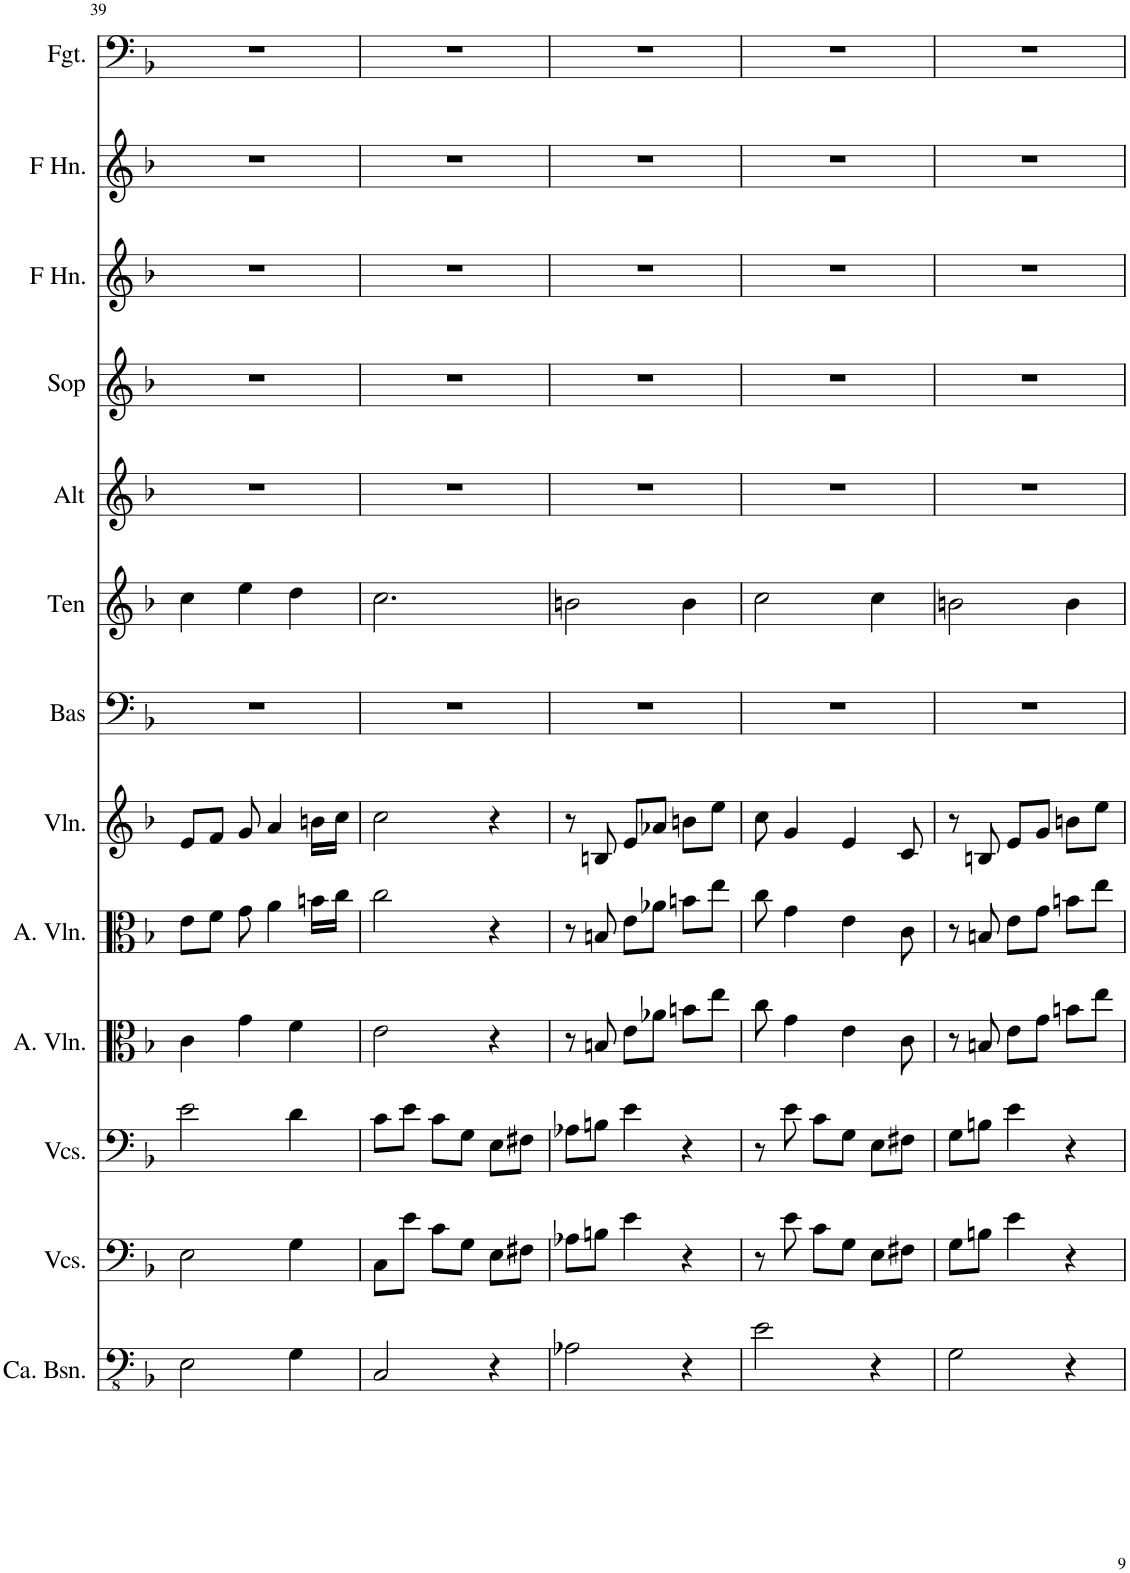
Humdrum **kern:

**kern	**kern	**kern	**kern	**kern	**kern	**kern	**kern	**kern	**kern	**kern	**kern	**kern
*part13	*part12	*part11	*part10	*part9	*part8	*part7	*part6	*part5	*part4	*part3	*part2	*part1
*staff13	*staff12	*staff11	*staff10	*staff9	*staff8	*staff7	*staff6	*staff5	*staff4	*staff3	*staff2	*staff1
*I"Contrabassen, Double Bass	*I"Violoncellos, Cello II	*I"Violoncellos, Cello I	*I"Altviolen, Viola II	*I"Altviolen, Viola I	*I"Violen, Violin	*I"Bas	*I"Tenor	*I"Alt	*I"Sopraan	*I"Hoorn in F, Horn in F III,IV	*I"Hoorn in F, Horn in F I,II	*I"Fagot, Bassoon
*I'Ca. Bsn.	*I'Vcs.	*I'Vcs.	*I'A. Vln.	*I'A. Vln.	*I'Vln.	*I'Bas	*I'Ten	*I'Alt	*I'Sop	*I'F Hn.	*I'F Hn.	*I'Fgt.
!!LO:PB:g=z
*clefFv4	*clefF4	*clefF4	*clefC3	*clefC3	*clefG2	*clefF4	*clefG2	*clefG2	*clefG2	*clefG2	*clefG2	*clefF4
*	*	*	*	*	*	*	*Trd1c2	*Trd1c2	*	*Trd4c7	*Trd4c7	*
*k[b-]	*k[b-]	*k[b-]	*k[b-]	*k[b-]	*k[b-]	*k[b-]	*k[b-]	*k[b-]	*k[b-]	*k[b-]	*k[b-]	*k[b-]
*M3/4	*M3/4	*M3/4	*M3/4	*M3/4	*M3/4	*M3/4	*M3/4	*M3/4	*M3/4	*M3/4	*M3/4	*M3/4
=39	=39	=39	=39	=39	=39	=39	=39	=39	=39	=39	=39	=39
2EE\	2E\	2e\	4c\	8e\L	8e/L	2.r	4cc\	2.r	2.r	2.r	2.r	2.r
.	.	.	.	8f\J	8f/J	.	.	.	.	.	.	.
.	.	.	4g\	8g\	8g/	.	4ee\	.	.	.	.	.
.	.	.	.	4a\	4a/	.	.	.	.	.	.	.
4GG\	4G\	4d\	4f\	.	.	.	4dd\	.	.	.	.	.
.	.	.	.	16bn\LL	16bn\LL	.	.	.	.	.	.	.
.	.	.	.	16cc\JJ	16cc\JJ	.	.	.	.	.	.	.
=40	=40	=40	=40	=40	=40	=40	=40	=40	=40	=40	=40	=40
2CC/	8C\L	8c\L	2e\	2cc\	2cc\	2.r	2.cc\	2.r	2.r	2.r	2.r	2.r
.	8e\J	8e\J	.	.	.	.	.	.	.	.	.	.
.	8c\L	8c\L	.	.	.	.	.	.	.	.	.	.
.	8G\J	8G\J	.	.	.	.	.	.	.	.	.	.
4r	8E\L	8E\L	4r	4r	4r	.	.	.	.	.	.	.
.	8F#X\J	8F#X\J	.	.	.	.	.	.	.	.	.	.
=41	=41	=41	=41	=41	=41	=41	=41	=41	=41	=41	=41	=41
2AA-X\	8A-X\L	8A-X\L	8r	8r	8r	2.r	2bn\	2.r	2.r	2.r	2.r	2.r
.	8Bn\J	8Bn\J	8Bn/	8Bn/	8Bn/	.	.	.	.	.	.	.
.	4e\	4e\	8e\L	8e\L	8e/L	.	.	.	.	.	.	.
.	.	.	8a-X\J	8a-X\J	8a-X/J	.	.	.	.	.	.	.
4r	4r	4r	8bn\L	8bn\L	8bn\L	.	4b\	.	.	.	.	.
.	.	.	8ee\J	8ee\J	8ee\J	.	.	.	.	.	.	.
=42	=42	=42	=42	=42	=42	=42	=42	=42	=42	=42	=42	=42
2E\	8r	8r	8cc\	8cc\	8cc\	2.r	2cc\	2.r	2.r	2.r	2.r	2.r
.	8e\	8e\	4g\	4g\	4g/	.	.	.	.	.	.	.
.	8c\L	8c\L	.	.	.	.	.	.	.	.	.	.
.	8G\J	8G\J	4e\	4e\	4e/	.	.	.	.	.	.	.
4r	8E\L	8E\L	.	.	.	.	4cc\	.	.	.	.	.
.	8F#X\J	8F#X\J	8c\	8c\	8c/	.	.	.	.	.	.	.
=43	=43	=43	=43	=43	=43	=43	=43	=43	=43	=43	=43	=43
2GG\	8G\L	8G\L	8r	8r	8r	2.r	2bn\	2.r	2.r	2.r	2.r	2.r
.	8Bn\J	8Bn\J	8Bn/	8Bn/	8Bn/	.	.	.	.	.	.	.
.	4e\	4e\	8e\L	8e\L	8e/L	.	.	.	.	.	.	.
.	.	.	8g\J	8g\J	8g/J	.	.	.	.	.	.	.
4r	4r	4r	8bn\L	8bn\L	8bn\L	.	4b\	.	.	.	.	.
.	.	.	8ee\J	8ee\J	8ee\J	.	.	.	.	.	.	.
=	=	=	=	=	=	=	=	=	=	=	=	=
*-	*-	*-	*-	*-	*-	*-	*-	*-	*-	*-	*-	*-
